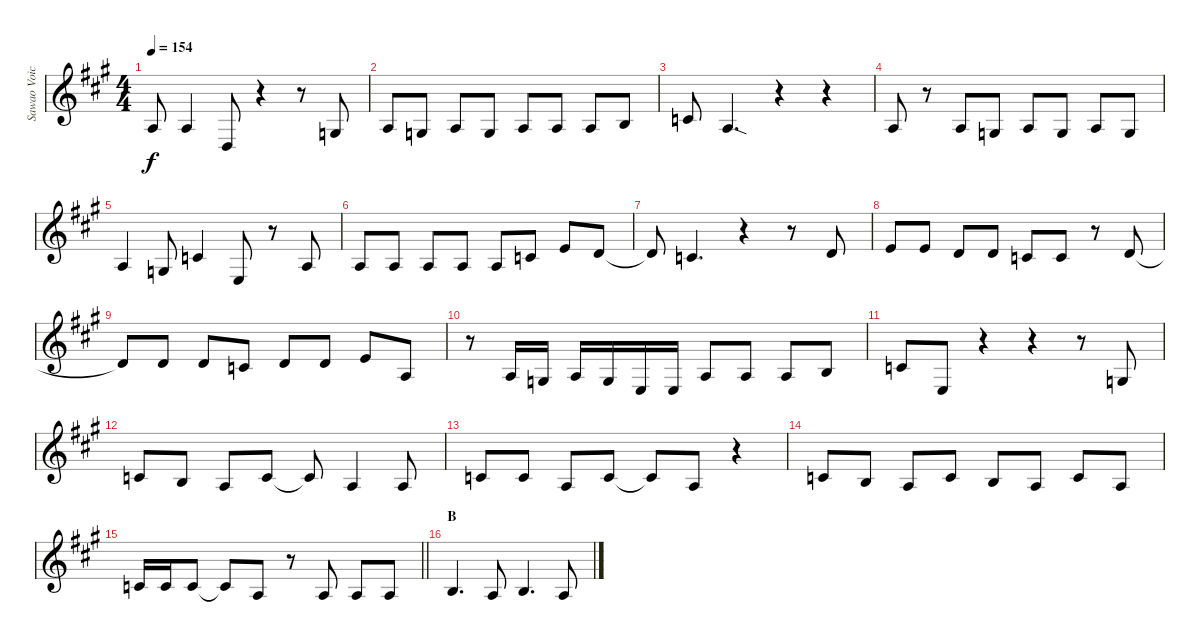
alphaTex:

\track ("Sawao Voice" "Sawao Voic") {instrument synthbrass1}
\staff {score}
\tuning (E4 B3 G3 D3 A2 E2) {hide}
\ts (4 4)
\tempo 154
\clef g2
\ks a
2.3.8{dy f} 2.3.4 0.4.8 r.4 r.8 0.3.8 |
2.3.8 0.3.8 2.3.8 0.3.8 2.3.8 2.3.8 2.3.8 0.2.8 |
1.2.8 2.3{sod}.4{d} r.4 r.4 |
2.3.8 r.8 2.3.8 0.3.8 2.3.8 0.3.8 2.3.8 0.3.8 |
2.3.4 0.3.8 1.2.4 2.4.8 r.8 2.3.8 |
2.3.8 7.4.8 2.3.8 7.4.8 2.3.8 1.2.8 0.1.8 3.2.8 |
3.2{t}.8 1.2.4{d} r.4 r.8 3.2.8 |
0.1.8 0.1.8 3.2.8 7.3.8 1.2.8 1.2.8 r.8 3.2.8 |
3.2{t}.8 3.2.8 3.2.8 1.2.8 3.2.8 3.2.8 0.1.8 2.3.8 |
r.8 2.3.16 0.3.16 2.3.16 0.3.16 2.4.16 2.4.16 2.3.8 2.3.8 2.3.8 0.2.8 |
1.2.8 2.4.8 r.4 r.4 r.8 0.3.8 |
1.2.8 0.2.8 2.3.8 1.2.8 1.2{t}.8 2.3.4 2.3.8 |
1.2.8 1.2.8 2.3.8 1.2.8 1.2{t}.8 2.3.8 r.4 |
1.2.8 0.2.8 2.3.8 1.2.8 0.2.8 2.3.8 1.2.8 2.3.8 |
\barLineRight lightlight
1.2.16 1.2.16 1.2.8 1.2{t}.8 2.3.8 r.8 2.3.8 2.3.8 2.3.8 |
\section ("" "B")
0.2.4{d} 2.3.8 0.2.4{d} 2.3.8
